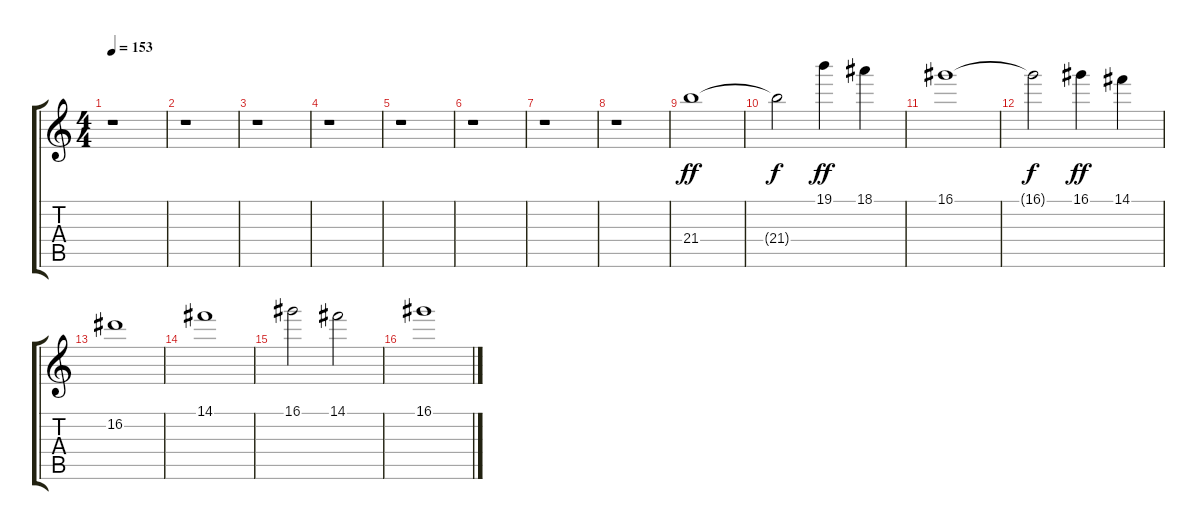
\track "" {instrument overdrivenguitar}
\staff {score tabs}
\tuning (E4 B3 G3 D3 A2 E2) {hide}
\ts (4 4)
\tempo 153
\clef g2
\ks c
r.1{dy ff} |
r.1 |
r.1 |
r.1 |
r.1 |
r.1 |
r.1 |
r.1 |
21.4.1 |
21.4{t}.2{dy f} 19.1.4{dy ff} 18.1.4 |
16.1.1 |
16.1{t}.2{dy f} 16.1.4{dy ff} 14.1.4 |
16.2.1 |
14.1.1 |
16.1.2 14.1.2 |
16.1.1
